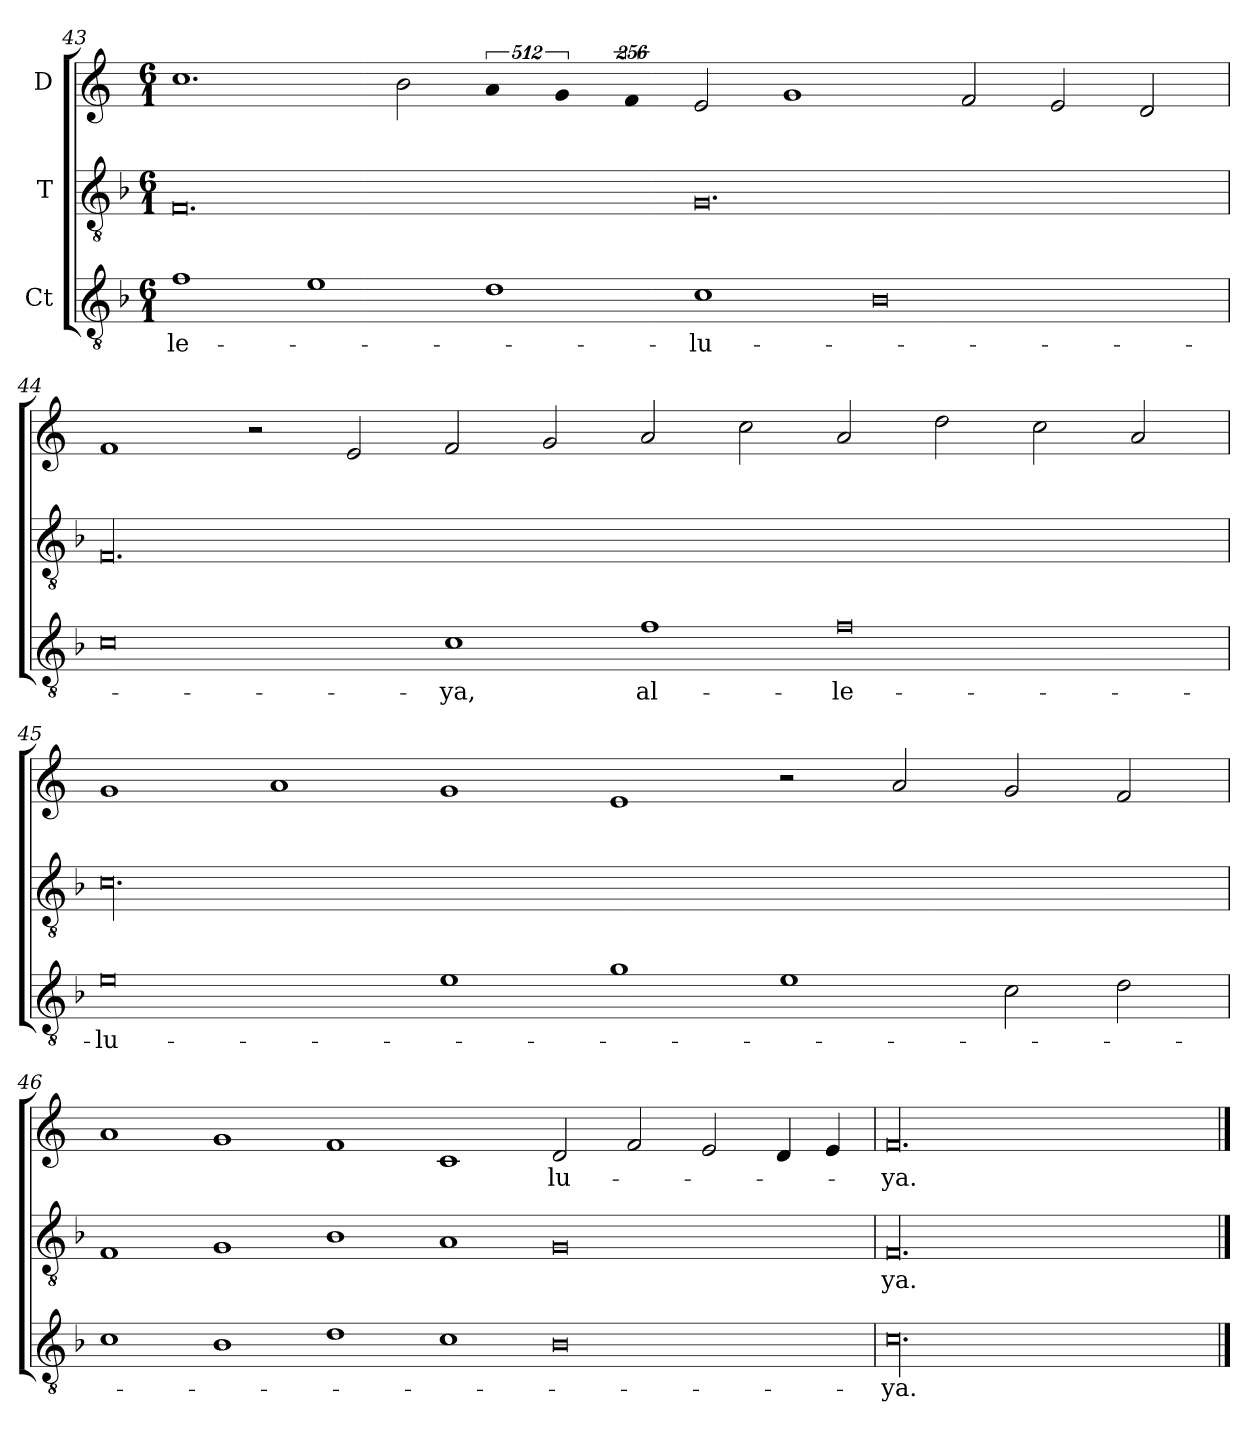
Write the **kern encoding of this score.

**kern	**text	**kern	**text	**kern	**text
*part3	*part3	*part2	*part2	*part1	*part1
*staff3	*staff3	*staff2	*staff2	*staff1	*staff1
*I"Ct	*	*I"T	*	*I"D	*
*clefGv2	*	*clefGv2	*	*clefG2	*
*ITrd7c12	*	*ITrd7c12	*	*	*
*k[b-]	*	*k[b-]	*	*k[]	*
*F:	*	*F:	*	*C:	*
*M6/1	*	*M6/1	*	*M6/1	*
=43	=43	=43	=43	=43	=43
!	!LO:LY:b:color=#000000	!	!	!	!
1Fi\	-le-	0.FFi/	.	1.cci\	.
1Ei\	.	.	.	.	.
.	.	.	.	2bi\	.
!	!	!	!	!LO:N:vis=2	!
1Di\	.	.	.	1024%341ai/	.
!	!	!	!	!LO:N:vis=2	!
.	.	.	.	1024%341gi/	.
!	!	!	!	!LO:N:vis=2	!
.	.	.	.	512%171fi/	.
!	!LO:LY:b:color=#000000	!	!	!	!
1Ci\	-lu-	0.GGi/	.	2ei/	.
.	.	.	.	1gi/	.
0BB-i/	.	.	.	.	.
.	.	.	.	2fi/	.
.	.	.	.	2ei/	.
.	.	.	.	2di/	.
=44	=44	=44	=44	=44	=44
0Ci\	.	00.FFi/	.	1fi/	.
.	.	.	.	2r	.
.	.	.	.	2ei/	.
!	!LO:LY:b:color=#000000	!	!	!	!
1Ci\	-ya,	.	.	2fi/	.
.	.	.	.	2gi/	.
!	!LO:LY:b:color=#000000	!	!	!	!
1Fi\	al-	.	.	2ai/	.
.	.	.	.	2cci\	.
!	!LO:LY:b:color=#000000	!	!	!	!
0Fi\	-le-	.	.	2ai/	.
.	.	.	.	2ddi\	.
.	.	.	.	2cci\	.
.	.	.	.	2ai/	.
!!LO:LB:g=z
=45	=45	=45	=45	=45	=45
!	!LO:LY:b:color=#000000	!	!	!	!
0Ei\	-lu-	00.Ci\	.	1gi/	.
.	.	.	.	1ai/	.
1Ei\	.	.	.	1gi/	.
1Gi\	.	.	.	1ei/	.
1Ei\	.	.	.	2r	.
.	.	.	.	2ai/	.
2Ci\	.	.	.	2gi/	.
2Di\	.	.	.	2fi/	.
=46	=46	=46	=46	=46	=46
1Ci\	.	1FFi/	.	1ai/	.
1BB-i/	.	1GGi/	.	1gi/	.
1Di\	.	1BB-i/	.	1fi/	.
1Ci\	.	1AAi/	.	1ci/	.
!	!	!	!	!	!LO:LY:b:color=#000000
0BB-i/	.	0GGi/	.	2di/	-lu-
.	.	.	.	2fi/	.
.	.	.	.	2ei/	.
.	.	.	.	4di/	.
.	.	.	.	4ei/	.
=47	=47	=47	=47	=47	=47
!	!LO:LY:b:color=#000000	!	!	!	!
!	!	!	!LO:LY:b:color=#000000	!	!
!	!	!	!	!	!LO:LY:b:color=#000000
00.Ci\	-ya.	00.FFi/	-ya.	00.fi/	-ya.
==	==	==	==	==	==
*-	*-	*-	*-	*-	*-
